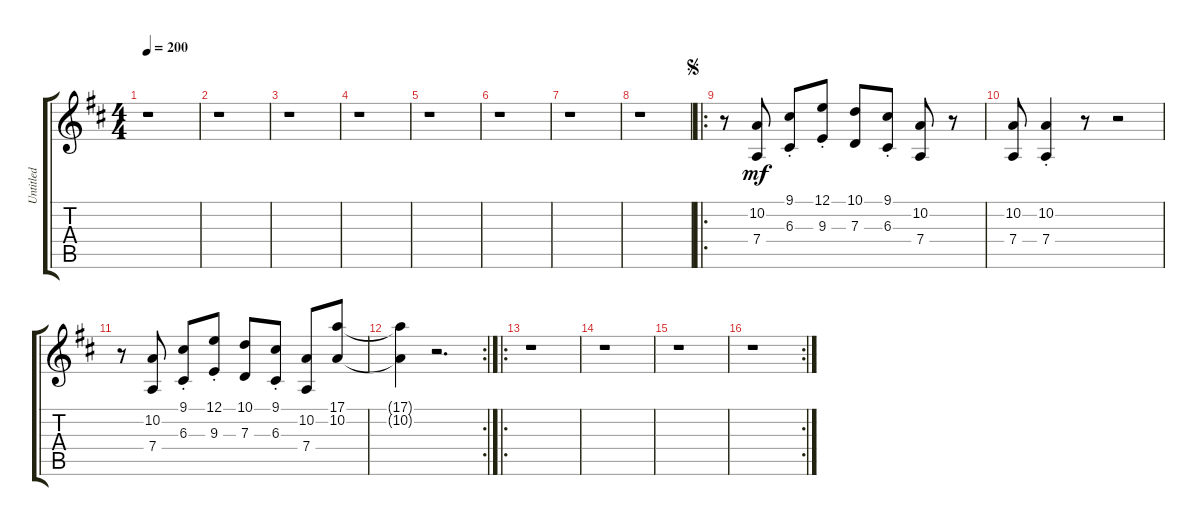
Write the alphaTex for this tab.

\track ("Untitled" "Untitled") {instrument trombone}
\staff {score tabs}
\tuning (E4 B3 G3 D3 A2 E2) {hide}
\ts (4 4)
\tempo 200
\clef g2
\ks d
r.1{dy mf instrument trombone} |
r.1 |
r.1 |
r.1 |
r.1 |
r.1 |
r.1 |
r.1 |
\ro
\jump segno
r.8 (10.2 7.4).8 (9.1{st} 6.3{st}).8 (12.1{st} 9.3{st}).8 (10.1 7.3).8 (9.1{st} 6.3{st}).8 (10.2 7.4).8 r.8 |
(10.2 7.4).8 (10.2{st} 7.4{st}).4 r.8 r.2 |
r.8 (10.2 7.4).8 (9.1{st} 6.3{st}).8 (12.1{st} 9.3{st}).8 (10.1 7.3).8 (9.1{st} 6.3{st}).8 (10.2 7.4).8 (17.1 10.2).8 |
\rc 2
(17.1{t} 10.2{t}).4 r.2{d} |
\ro
r.1 |
r.1 |
r.1 |
\rc 2
r.1
